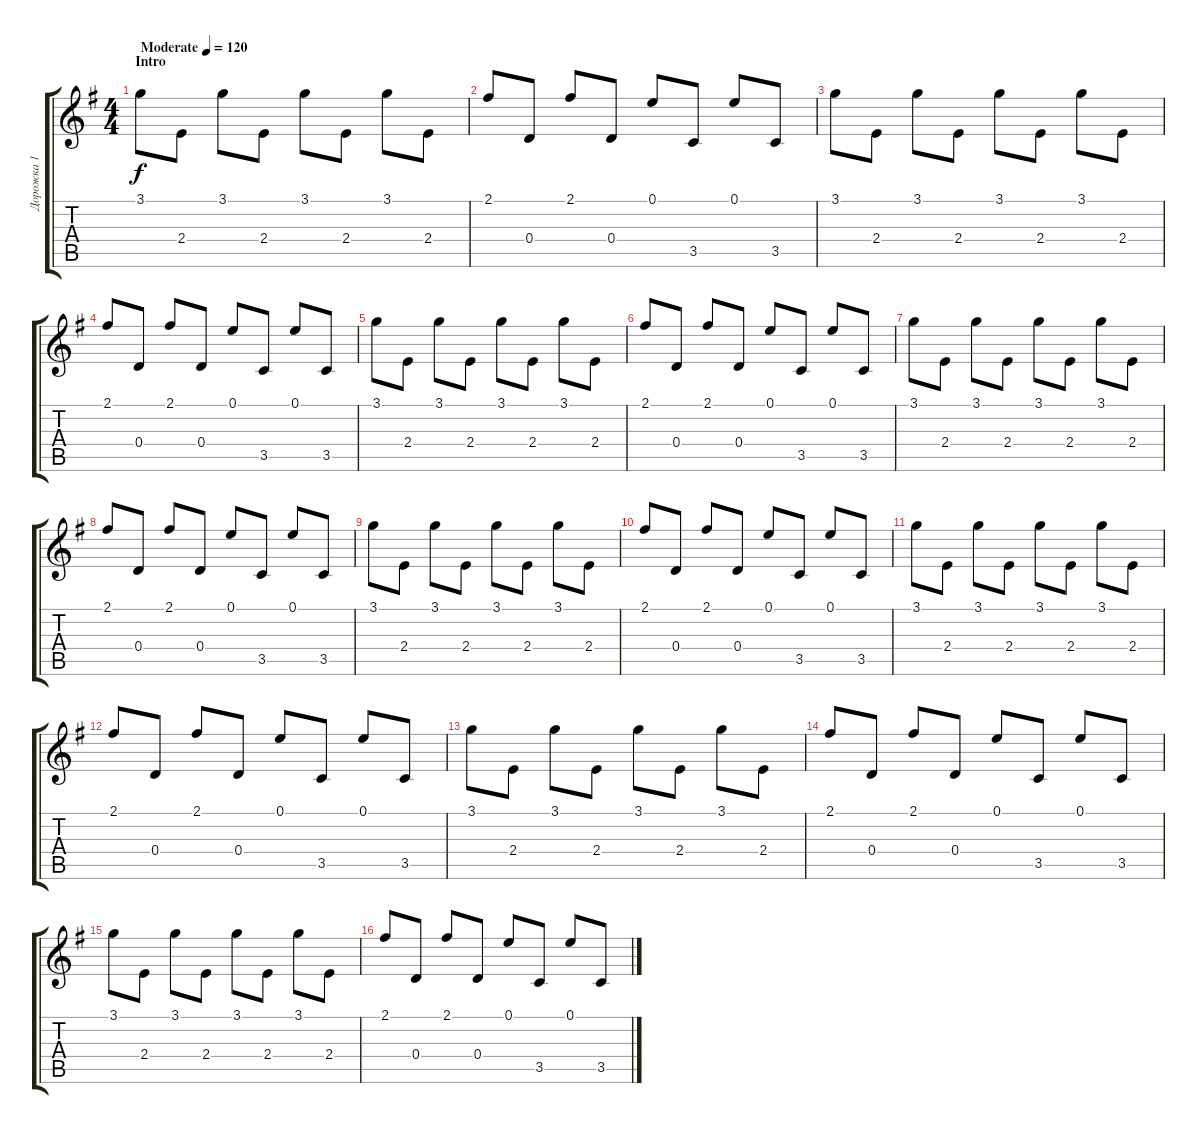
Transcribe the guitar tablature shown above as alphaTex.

\track ("Дорожка 1" "Дорожка 1") {instrument electricguitarclean}
\staff {score tabs}
\tuning (E4 B3 G3 D3 A2 E2) {hide}
\ts (4 4)
\section ("" "Intro")
\tempo (120 "Moderate")
\clef g2
\ks g
3.1.8{dy f instrument electricguitarclean} 2.4.8 3.1.8 2.4.8 3.1.8 2.4.8 3.1.8 2.4.8 |
2.1.8 0.4.8 2.1.8 0.4.8 0.1.8 3.5.8 0.1.8 3.5.8 |
3.1.8 2.4.8 3.1.8 2.4.8 3.1.8 2.4.8 3.1.8 2.4.8 |
2.1.8 0.4.8 2.1.8 0.4.8 0.1.8 3.5.8 0.1.8 3.5.8 |
3.1.8 2.4.8 3.1.8 2.4.8 3.1.8 2.4.8 3.1.8 2.4.8 |
2.1.8 0.4.8 2.1.8 0.4.8 0.1.8 3.5.8 0.1.8 3.5.8 |
3.1.8 2.4.8 3.1.8 2.4.8 3.1.8 2.4.8 3.1.8 2.4.8 |
2.1.8 0.4.8 2.1.8 0.4.8 0.1.8 3.5.8 0.1.8 3.5.8 |
3.1.8 2.4.8 3.1.8 2.4.8 3.1.8 2.4.8 3.1.8 2.4.8 |
2.1.8 0.4.8 2.1.8 0.4.8 0.1.8 3.5.8 0.1.8 3.5.8 |
3.1.8 2.4.8 3.1.8 2.4.8 3.1.8 2.4.8 3.1.8 2.4.8 |
2.1.8 0.4.8 2.1.8 0.4.8 0.1.8 3.5.8 0.1.8 3.5.8 |
3.1.8 2.4.8 3.1.8 2.4.8 3.1.8 2.4.8 3.1.8 2.4.8 |
2.1.8 0.4.8 2.1.8 0.4.8 0.1.8 3.5.8 0.1.8 3.5.8 |
3.1.8 2.4.8 3.1.8 2.4.8 3.1.8 2.4.8 3.1.8 2.4.8 |
2.1.8 0.4.8 2.1.8 0.4.8 0.1.8 3.5.8 0.1.8 3.5.8
